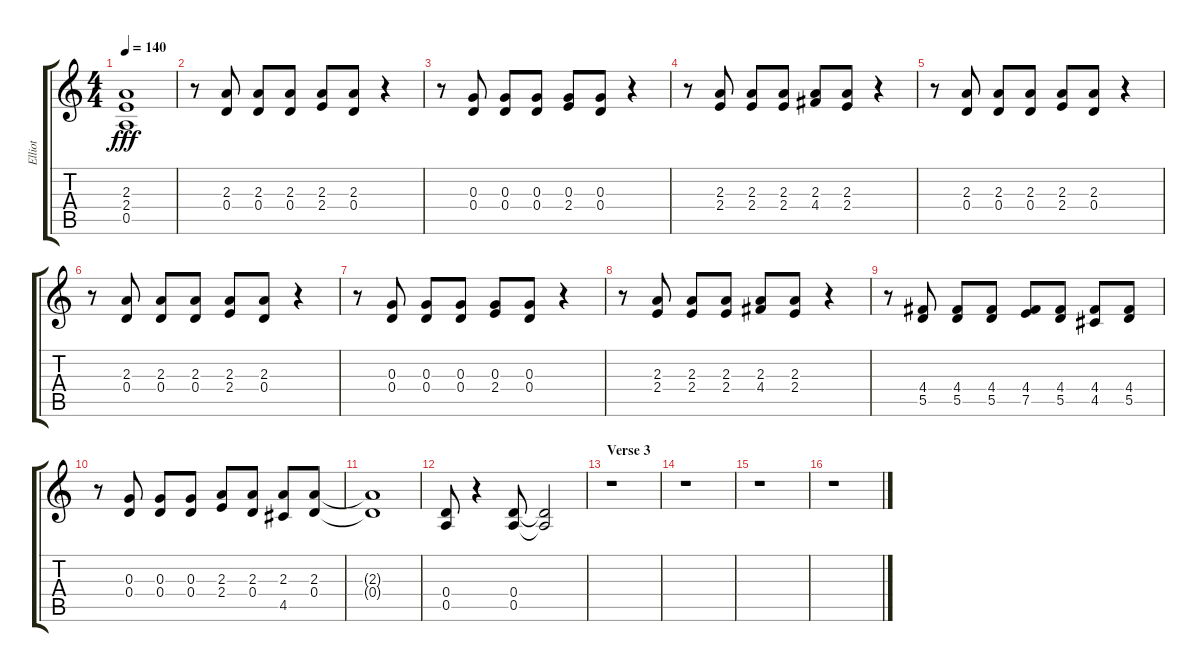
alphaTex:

\track ("Elliot" "Elliot") {instrument distortionguitar}
\staff {score tabs}
\tuning (E4 B3 G3 D3 A2 E2) {hide}
\ts (4 4)
\tempo 140
\clef g2
\ks c
(2.3 2.4 0.5).1{dy fff} |
r.8{volume 13 instrument distortionguitar} (2.3 0.4).8 (2.3 0.4).8 (2.3 0.4).8 (2.3 2.4).8 (2.3 0.4).8 r.4 |
r.8 (0.3 0.4).8 (0.3 0.4).8 (0.3 0.4).8 (0.3 2.4).8 (0.3 0.4).8 r.4 |
r.8 (2.3 2.4).8 (2.3 2.4).8 (2.3 2.4).8 (2.3 4.4).8 (2.3 2.4).8 r.4 |
r.8 (2.3 0.4).8 (2.3 0.4).8 (2.3 0.4).8 (2.3 2.4).8 (2.3 0.4).8 r.4 |
r.8 (2.3 0.4).8 (2.3 0.4).8 (2.3 0.4).8 (2.3 2.4).8 (2.3 0.4).8 r.4 |
r.8 (0.3 0.4).8 (0.3 0.4).8 (0.3 0.4).8 (0.3 2.4).8 (0.3 0.4).8 r.4 |
r.8 (2.3 2.4).8 (2.3 2.4).8 (2.3 2.4).8 (2.3 4.4).8 (2.3 2.4).8 r.4 |
r.8 (4.4 5.5).8 (4.4 5.5).8 (4.4 5.5).8 (4.4 7.5).8 (4.4 5.5).8 (4.4 4.5).8 (4.4 5.5).8 |
r.8 (0.3 0.4).8 (0.3 0.4).8 (0.3 0.4).8 (2.3 2.4).8 (2.3 0.4).8 (2.3 4.5).8 (2.3 0.4).8 |
(2.3{t} 0.4{t}).1 |
(0.4 0.5).8 r.4 (0.4 0.5).8 (0.4{t} 0.5{t}).2 |
\section ("" "Verse 3")
r.1 |
r.1 |
r.1 |
r.1
